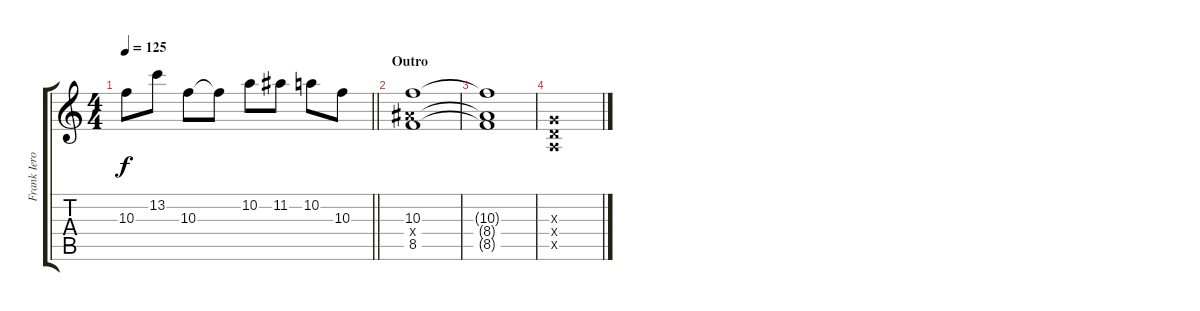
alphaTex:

\track ("Frank Iero" "Frank Iero") {instrument distortionguitar}
\staff {score tabs}
\tuning (E4 B3 G3 D3 A2 E2) {hide}
\ts (4 4)
\tempo 125
\clef g2
\barLineRight lightlight
\ks c
10.3{t}.8{dy f} 13.2.8 10.3.8 10.3{t}.8 10.2.8 11.2.8 10.2.8 10.3.8 |
\section ("" "Outro")
(10.3 8.4{x} 8.5).1 |
(10.3{t} 8.4{t} 8.5{t}).1 |
(0.3{x} 0.4{x} 0.5{x}).1
